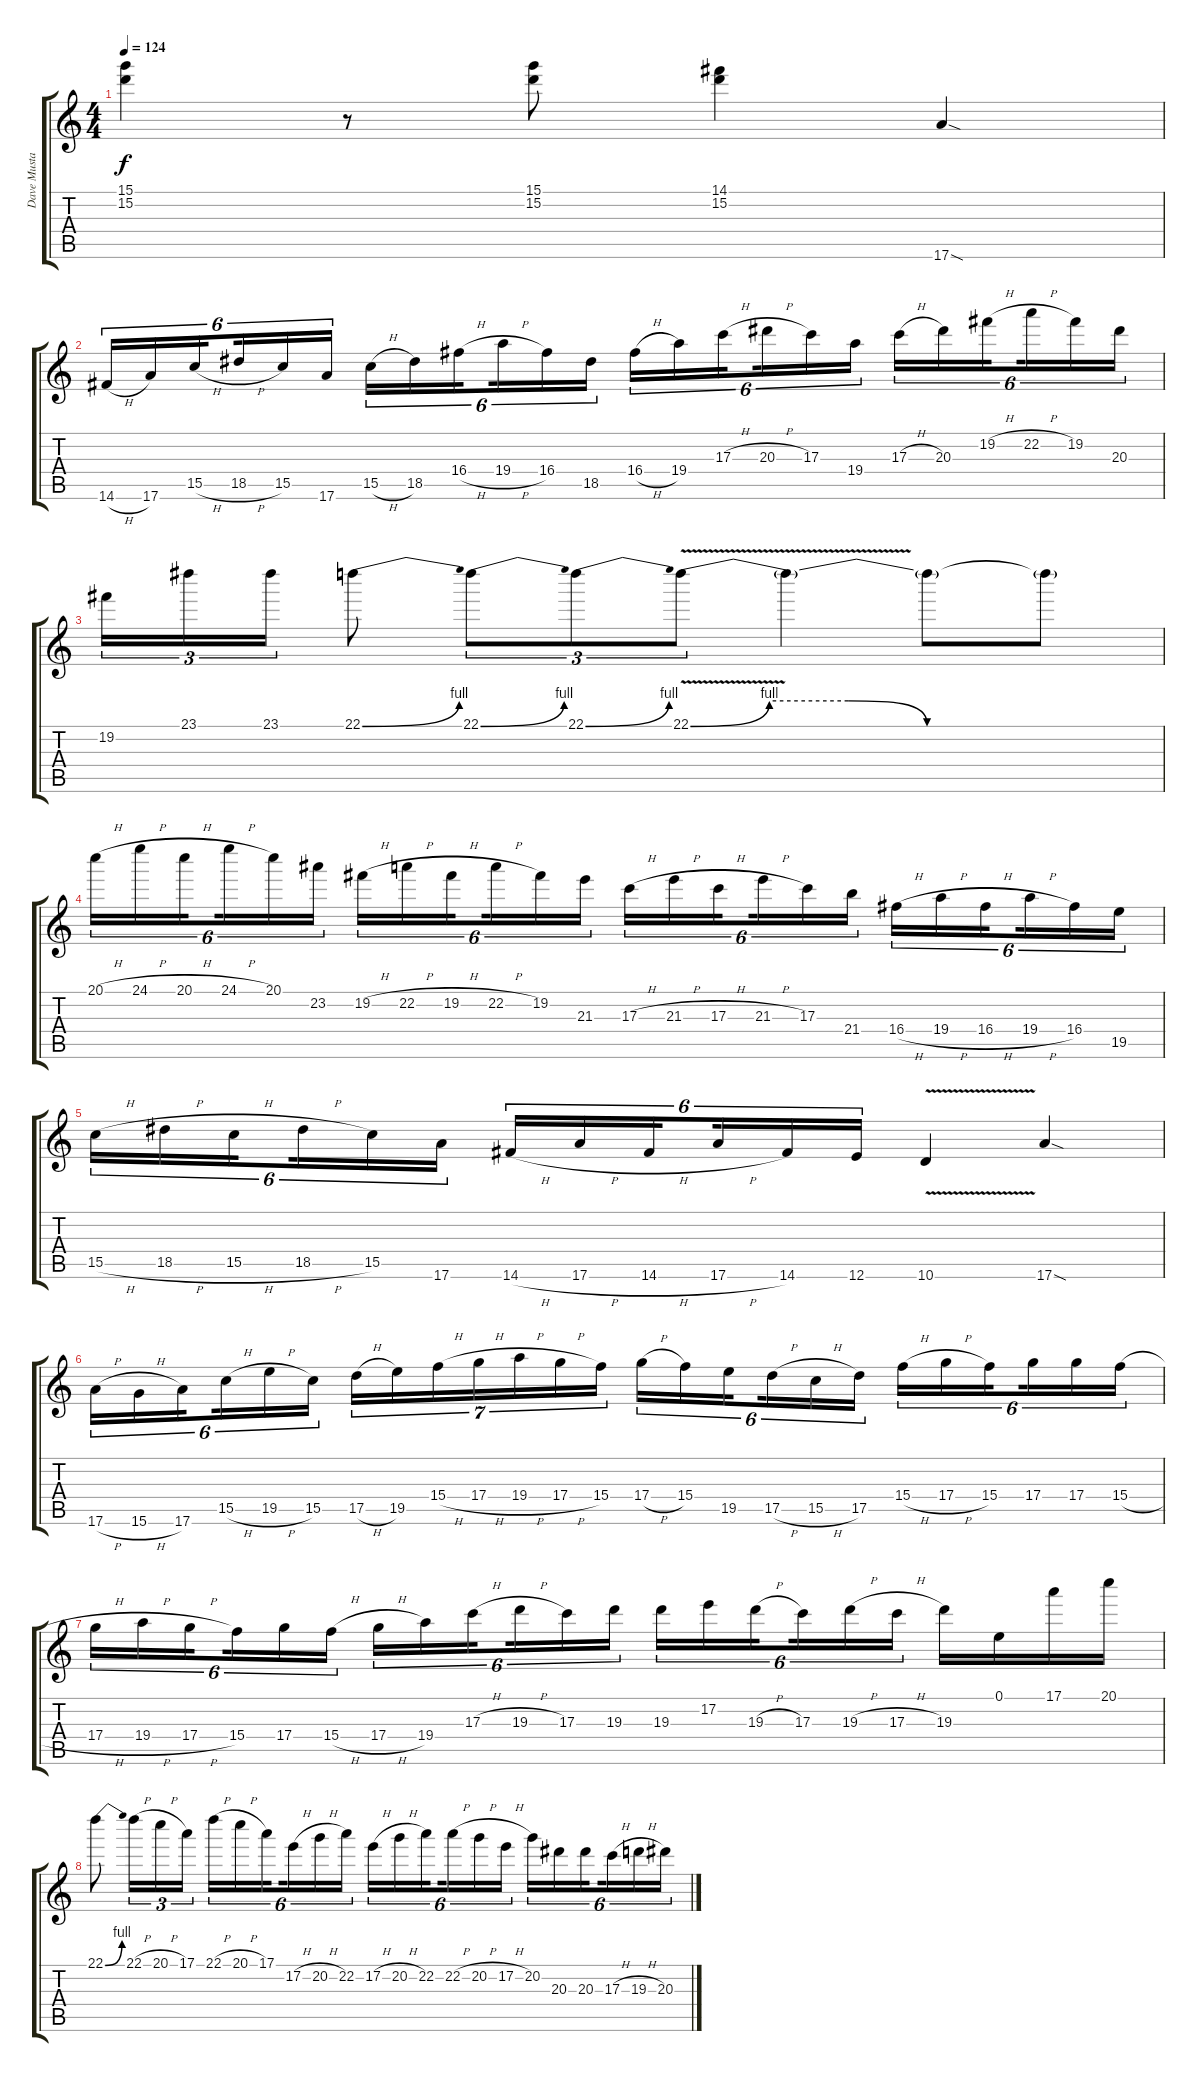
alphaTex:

\track ("Dave Mustaine" "Dave Musta") {instrument distortionguitar}
\staff {score tabs}
\tuning (E4 B3 G3 D3 A2 E2) {hide}
\ts (4 4)
\tempo 124
\clef g2
\ks c
(15.1 15.2).4{dy f} r.8 (15.1 15.2).8 (14.1 15.2).4 17.6{sod}.4 |
14.6{h}.16{tu (6 4)} 17.6.16{tu (6 4)} 15.5{h}.16{tu (6 4) beam splitsecondary} 18.5{h}.16{tu (6 4)} 15.5.16{tu (6 4)} 17.6.16{tu (6 4)} 15.5{h}.16{tu (6 4)} 18.5.16{tu (6 4)} 16.4{h}.16{tu (6 4) beam splitsecondary} 19.4{h}.16{tu (6 4)} 16.4.16{tu (6 4)} 18.5.16{tu (6 4)} 16.4{h}.16{tu (6 4)} 19.4.16{tu (6 4)} 17.3{h}.16{tu (6 4) beam splitsecondary} 20.3{h}.16{tu (6 4)} 17.3.16{tu (6 4)} 19.4.16{tu (6 4)} 17.3{h}.16{tu (6 4)} 20.3.16{tu (6 4)} 19.2{h}.16{tu (6 4) beam splitsecondary} 22.2{h}.16{tu (6 4)} 19.2.16{tu (6 4)} 20.3.16{tu (6 4)} |
19.2.16{tu (3 2)} 23.1.16{tu (3 2)} 23.1.16{tu (3 2)} 22.1{be (bend 0 0 60 4)}.8 22.1{be (bend 0 0 60 4)}.8{tu (3 2)} 22.1{be (bend 0 0 60 4)}.8{tu (3 2)} 22.1{be (custom 0 0 10 4 20 4 30 0 60 0) v}.8{tu (3 2)} 22.1{t}.4 22.1{t}.8 22.1{t}.8 |
20.1{h}.16{tu (6 4)} 24.1{h}.16{tu (6 4)} 20.1{h}.16{tu (6 4) beam splitsecondary} 24.1{h}.16{tu (6 4)} 20.1.16{tu (6 4)} 23.2.16{tu (6 4)} 19.2{h}.16{tu (6 4)} 22.2{h}.16{tu (6 4)} 19.2{h}.16{tu (6 4) beam splitsecondary} 22.2{h}.16{tu (6 4)} 19.2.16{tu (6 4)} 21.3.16{tu (6 4)} 17.3{h}.16{tu (6 4)} 21.3{h}.16{tu (6 4)} 17.3{h}.16{tu (6 4) beam splitsecondary} 21.3{h}.16{tu (6 4)} 17.3.16{tu (6 4)} 21.4.16{tu (6 4)} 16.4{h}.16{tu (6 4)} 19.4{h}.16{tu (6 4)} 16.4{h}.16{tu (6 4) beam splitsecondary} 19.4{h}.16{tu (6 4)} 16.4.16{tu (6 4)} 19.5.16{tu (6 4)} |
15.5{h}.16{tu (6 4)} 18.5{h}.16{tu (6 4)} 15.5{h}.16{tu (6 4) beam splitsecondary} 18.5{h}.16{tu (6 4)} 15.5.16{tu (6 4)} 17.6.16{tu (6 4)} 14.6{h}.16{tu (6 4)} 17.6{h}.16{tu (6 4)} 14.6{h}.16{tu (6 4) beam splitsecondary} 17.6{h}.16{tu (6 4)} 14.6.16{tu (6 4)} 12.6.16{tu (6 4)} 10.6{v}.4 17.6{sod}.4 |
17.6{h}.16{tu (6 4)} 15.6{h}.16{tu (6 4)} 17.6.16{tu (6 4) beam splitsecondary} 15.5{h}.16{tu (6 4)} 19.5{h}.16{tu (6 4)} 15.5.16{tu (6 4)} 17.5{h}.16{tu (7 4)} 19.5.16{tu (7 4)} 15.4{h}.16{tu (7 4)} 17.4{h}.16{tu (7 4)} 19.4{h}.16{tu (7 4)} 17.4{h}.16{tu (7 4)} 15.4.16{tu (7 4)} 17.4{h}.16{tu (6 4)} 15.4.16{tu (6 4)} 19.5.16{tu (6 4) beam splitsecondary} 17.5{h}.16{tu (6 4)} 15.5{h}.16{tu (6 4)} 17.5.16{tu (6 4)} 15.4{h}.16{tu (6 4)} 17.4{h}.16{tu (6 4)} 15.4.16{tu (6 4) beam splitsecondary} 17.4.16{tu (6 4)} 17.4.16{tu (6 4)} 15.4{h}.16{tu (6 4)} |
17.4{h}.16{tu (6 4)} 19.4{h}.16{tu (6 4)} 17.4{h}.16{tu (6 4) beam splitsecondary} 15.4.16{tu (6 4)} 17.4.16{tu (6 4)} 15.4{h}.16{tu (6 4)} 17.4{h}.16{tu (6 4)} 19.4.16{tu (6 4)} 17.3{h}.16{tu (6 4) beam splitsecondary} 19.3{h}.16{tu (6 4)} 17.3.16{tu (6 4)} 19.3.16{tu (6 4)} 19.3.16{tu (6 4)} 17.2.16{tu (6 4)} 19.3{h}.16{tu (6 4) beam splitsecondary} 17.3.16{tu (6 4)} 19.3{h}.16{tu (6 4)} 17.3{h}.16{tu (6 4)} 19.3.16 0.1.16 17.1.16 20.1.16 |
22.1{be (bend 0 0 60 4)}.8 22.1{h}.16{tu (3 2)} 20.1{h}.16{tu (3 2)} 17.1.16{tu (3 2)} 22.1{h}.16{tu (6 4)} 20.1{h}.16{tu (6 4)} 17.1.16{tu (6 4) beam splitsecondary} 17.2{h}.16{tu (6 4)} 20.2{h}.16{tu (6 4)} 22.2.16{tu (6 4)} 17.2{h}.16{tu (6 4)} 20.2{h}.16{tu (6 4)} 22.2.16{tu (6 4) beam splitsecondary} 22.2{h}.16{tu (6 4)} 20.2{h}.16{tu (6 4)} 17.2{h}.16{tu (6 4)} 20.2.16{tu (6 4)} 20.3.16{tu (6 4)} 20.3.16{tu (6 4) beam splitsecondary} 17.3{h}.16{tu (6 4)} 19.3{h}.16{tu (6 4)} 20.3.16{tu (6 4)}
